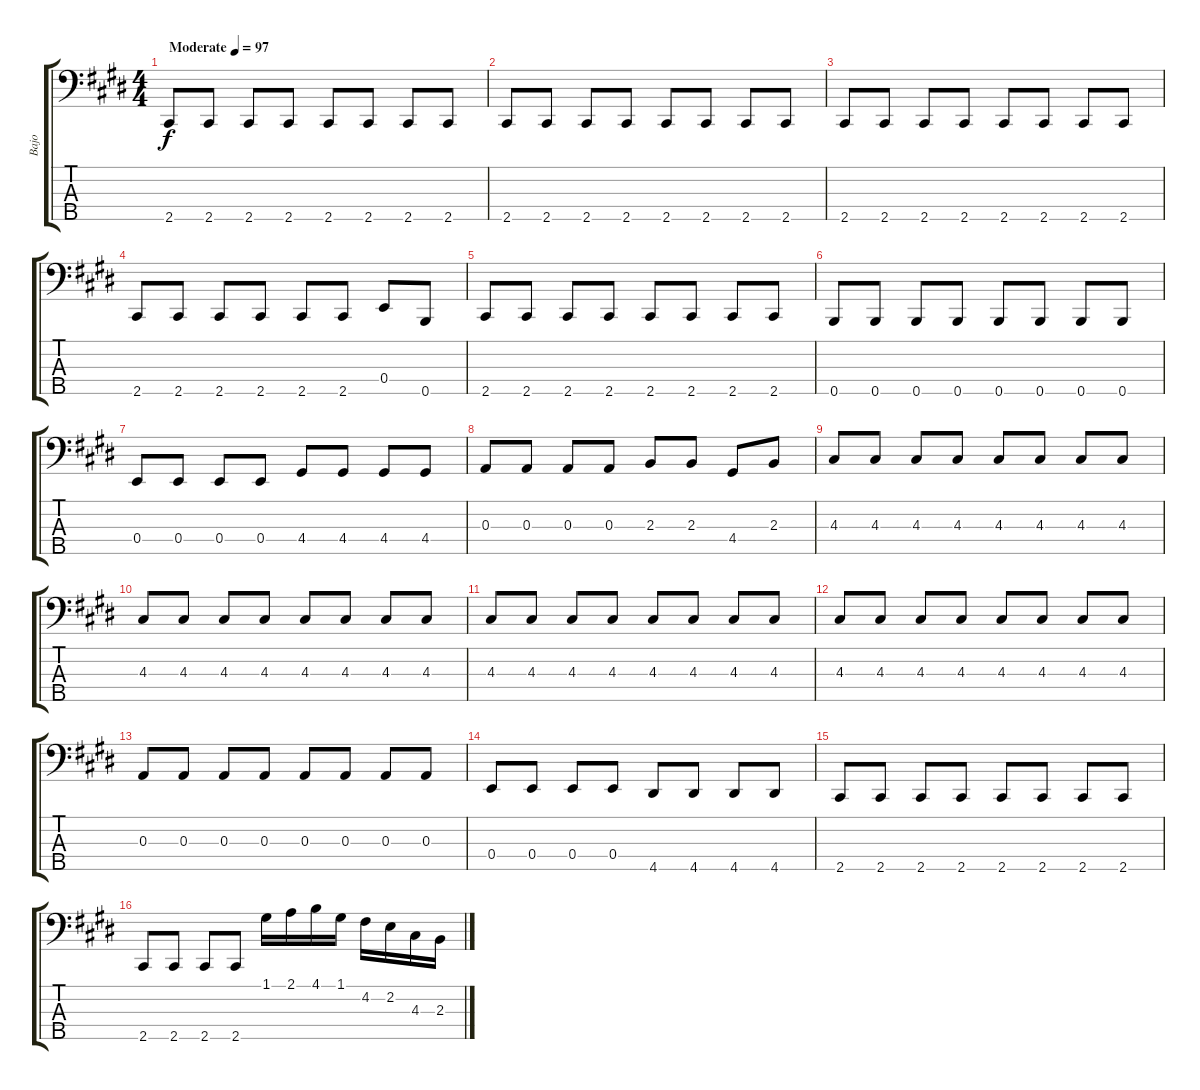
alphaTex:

\track ("Bajo" "Bajo") {instrument electricbassfinger}
\staff {score tabs}
\tuning (G2 D2 A1 E1 B0) {hide}
\ts (4 4)
\tempo (97 "Moderate")
\clef f4
\ks e
2.5.8{dy f instrument electricbassfinger} 2.5.8 2.5.8 2.5.8 2.5.8 2.5.8 2.5.8 2.5.8 |
2.5.8 2.5.8 2.5.8 2.5.8 2.5.8 2.5.8 2.5.8 2.5.8 |
2.5.8 2.5.8 2.5.8 2.5.8 2.5.8 2.5.8 2.5.8 2.5.8 |
2.5.8 2.5.8 2.5.8 2.5.8 2.5.8 2.5.8 0.4.8 0.5.8 |
2.5.8 2.5.8 2.5.8 2.5.8 2.5.8 2.5.8 2.5.8 2.5.8 |
0.5.8 0.5.8 0.5.8 0.5.8 0.5.8 0.5.8 0.5.8 0.5.8 |
0.4.8 0.4.8 0.4.8 0.4.8 4.4.8 4.4.8 4.4.8 4.4.8 |
0.3.8 0.3.8 0.3.8 0.3.8 2.3.8 2.3.8 4.4.8 2.3.8 |
4.3.8 4.3.8 4.3.8 4.3.8 4.3.8 4.3.8 4.3.8 4.3.8 |
4.3.8 4.3.8 4.3.8 4.3.8 4.3.8 4.3.8 4.3.8 4.3.8 |
4.3.8 4.3.8 4.3.8 4.3.8 4.3.8 4.3.8 4.3.8 4.3.8 |
4.3.8 4.3.8 4.3.8 4.3.8 4.3.8 4.3.8 4.3.8 4.3.8 |
0.3.8 0.3.8 0.3.8 0.3.8 0.3.8 0.3.8 0.3.8 0.3.8 |
0.4.8 0.4.8 0.4.8 0.4.8 4.5.8 4.5.8 4.5.8 4.5.8 |
2.5.8 2.5.8 2.5.8 2.5.8 2.5.8 2.5.8 2.5.8 2.5.8 |
2.5.8 2.5.8 2.5.8 2.5.8 1.1.16 2.1.16 4.1.16 1.1.16 4.2.16 2.2.16 4.3.16 2.3.16
